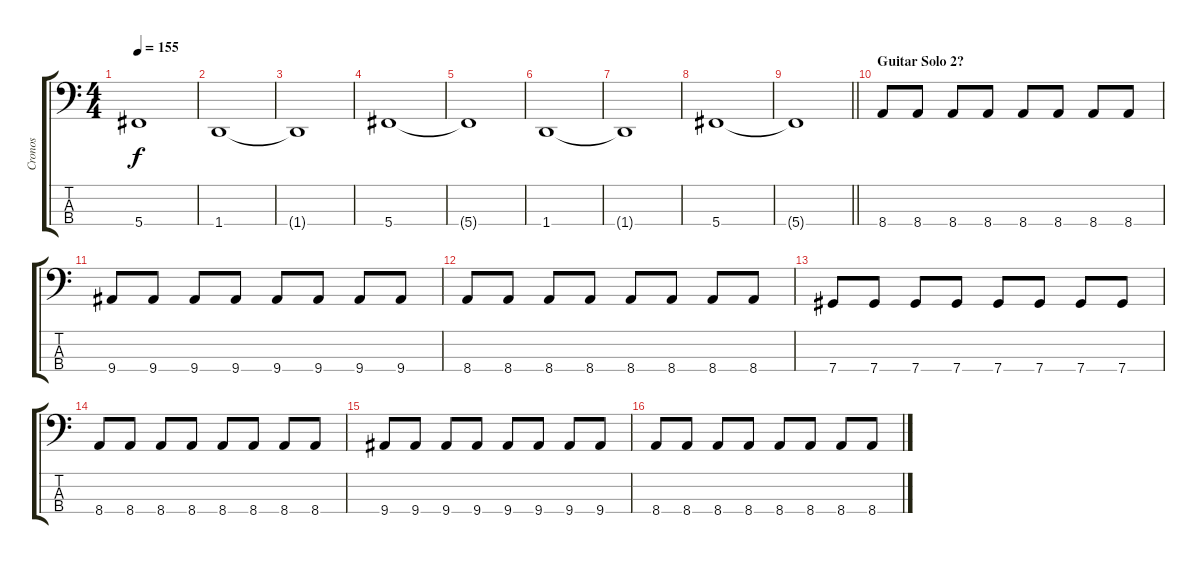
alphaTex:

\track ("Cronos" "Cronos") {instrument electricbassfinger}
\staff {score tabs}
\tuning (E2 B1 Gb1 Db1) {hide}
\ts (4 4)
\tempo 155
\clef f4
\ks c
5.4{t}.1{dy f} |
1.4.1 |
1.4{t}.1 |
5.4.1 |
5.4{t}.1 |
1.4.1 |
1.4{t}.1 |
5.4.1 |
\barLineRight lightlight
5.4{t}.1 |
\section ("" "Guitar Solo 2?")
8.4.8 8.4.8 8.4.8 8.4.8 8.4.8 8.4.8 8.4.8 8.4.8 |
9.4.8 9.4.8 9.4.8 9.4.8 9.4.8 9.4.8 9.4.8 9.4.8 |
8.4.8 8.4.8 8.4.8 8.4.8 8.4.8 8.4.8 8.4.8 8.4.8 |
7.4.8 7.4.8 7.4.8 7.4.8 7.4.8 7.4.8 7.4.8 7.4.8 |
8.4.8 8.4.8 8.4.8 8.4.8 8.4.8 8.4.8 8.4.8 8.4.8 |
9.4.8 9.4.8 9.4.8 9.4.8 9.4.8 9.4.8 9.4.8 9.4.8 |
8.4.8 8.4.8 8.4.8 8.4.8 8.4.8 8.4.8 8.4.8 8.4.8
